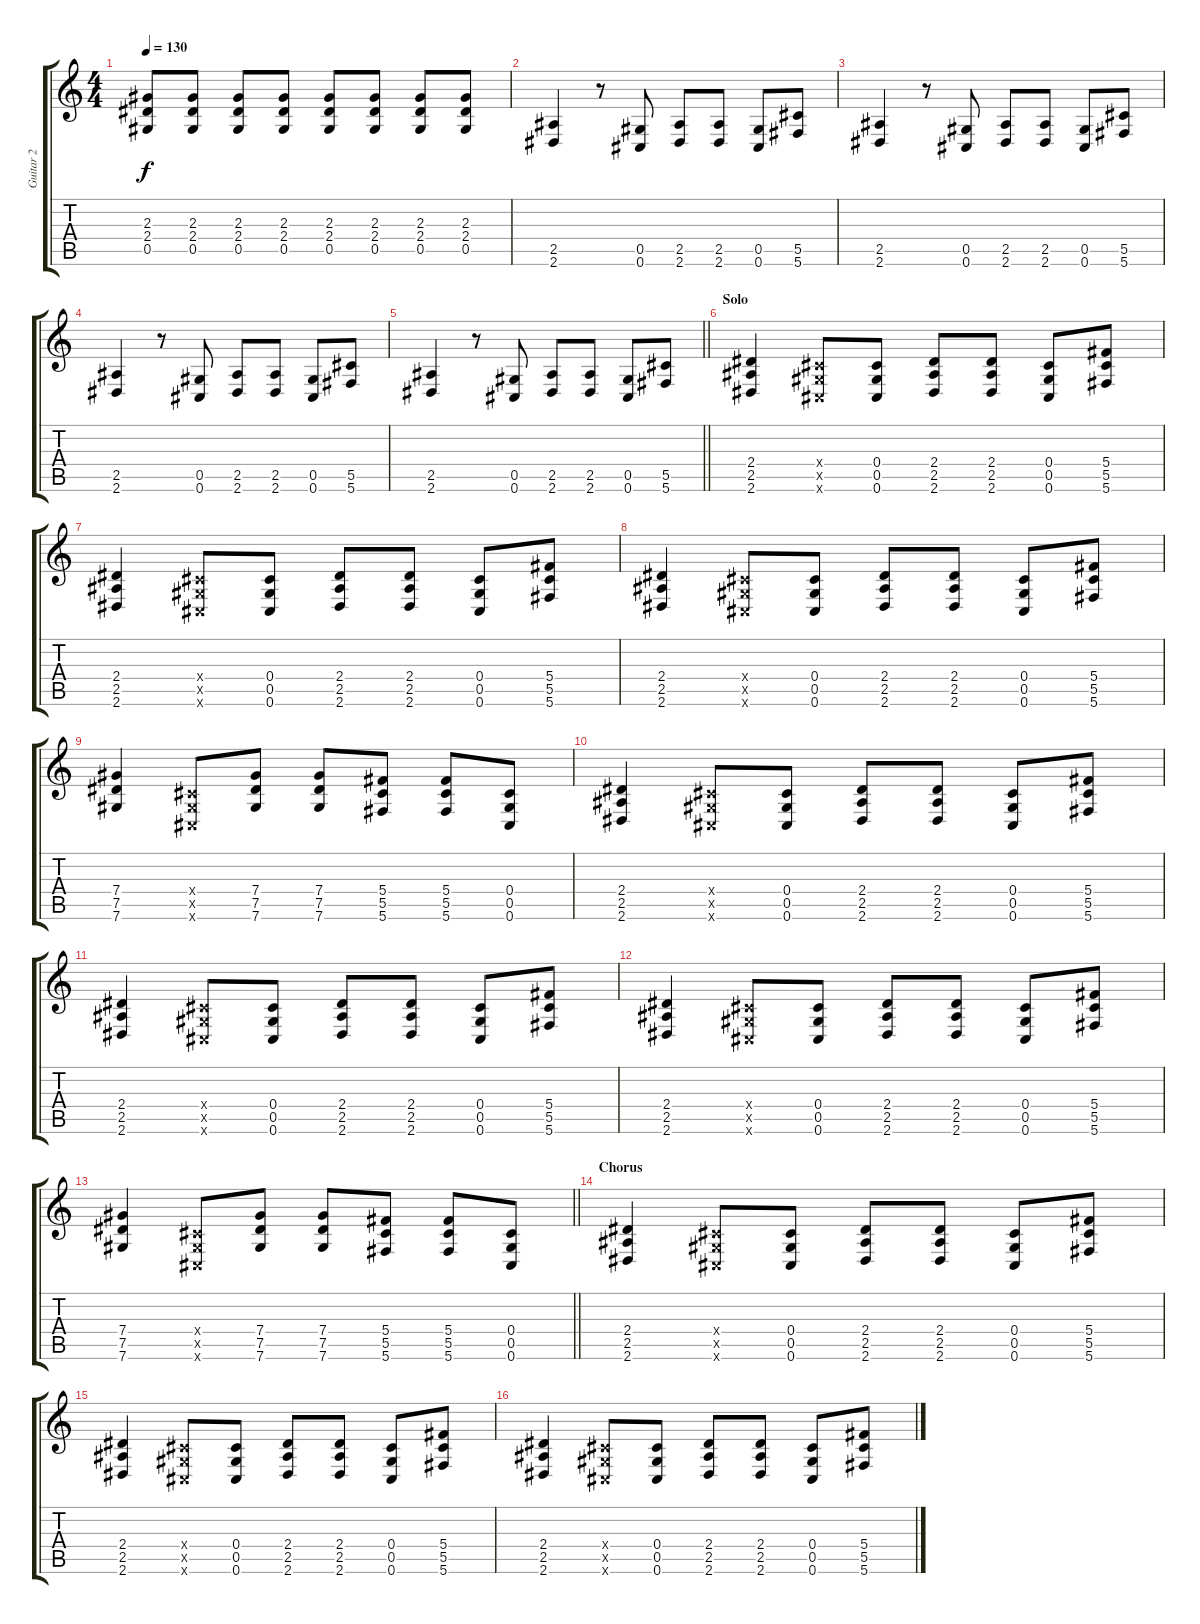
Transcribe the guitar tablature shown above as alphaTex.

\track ("Guitar 2" "Guitar 2") {instrument distortionguitar}
\staff {score tabs}
\tuning (Eb4 Bb3 Gb3 Db3 Ab2 Db2) {hide}
\ts (4 4)
\tempo 130
\clef g2
\ks c
(2.3 2.4 0.5).8{dy f} (2.3 2.4 0.5).8 (2.3 2.4 0.5).8 (2.3 2.4 0.5).8 (2.3 2.4 0.5).8 (2.3 2.4 0.5).8 (2.3 2.4 0.5).8 (2.3 2.4 0.5).8 |
(2.5 2.6).4{instrument electricguitarclean} r.8 (0.5 0.6).8 (2.5 2.6).8 (2.5 2.6).8 (0.5 0.6).8 (5.5 5.6).8 |
(2.5 2.6).4 r.8 (0.5 0.6).8 (2.5 2.6).8 (2.5 2.6).8 (0.5 0.6).8 (5.5 5.6).8 |
(2.5 2.6).4 r.8 (0.5 0.6).8 (2.5 2.6).8 (2.5 2.6).8 (0.5 0.6).8 (5.5 5.6).8 |
\barLineRight lightlight
(2.5 2.6).4 r.8 (0.5 0.6).8 (2.5 2.6).8 (2.5 2.6).8 (0.5 0.6).8 (5.5 5.6).8 |
\section ("" "Solo")
(2.4 2.5 2.6).4{instrument distortionguitar} (0.4{x} 0.5{x} 0.6{x}).8 (0.4 0.5 0.6).8 (2.4 2.5 2.6).8 (2.4 2.5 2.6).8 (0.4 0.5 0.6).8 (5.4 5.5 5.6).8 |
(2.4 2.5 2.6).4 (0.4{x} 0.5{x} 0.6{x}).8 (0.4 0.5 0.6).8 (2.4 2.5 2.6).8 (2.4 2.5 2.6).8 (0.4 0.5 0.6).8 (5.4 5.5 5.6).8 |
(2.4 2.5 2.6).4 (0.4{x} 0.5{x} 0.6{x}).8 (0.4 0.5 0.6).8 (2.4 2.5 2.6).8 (2.4 2.5 2.6).8 (0.4 0.5 0.6).8 (5.4 5.5 5.6).8 |
(7.4 7.5 7.6).4 (0.4{x} 0.5{x} 0.6{x}).8 (7.4 7.5 7.6).8 (7.4 7.5 7.6).8 (5.4 5.5 5.6).8 (5.4 5.5 5.6).8 (0.4 0.5 0.6).8 |
(2.4 2.5 2.6).4 (0.4{x} 0.5{x} 0.6{x}).8 (0.4 0.5 0.6).8 (2.4 2.5 2.6).8 (2.4 2.5 2.6).8 (0.4 0.5 0.6).8 (5.4 5.5 5.6).8 |
(2.4 2.5 2.6).4 (0.4{x} 0.5{x} 0.6{x}).8 (0.4 0.5 0.6).8 (2.4 2.5 2.6).8 (2.4 2.5 2.6).8 (0.4 0.5 0.6).8 (5.4 5.5 5.6).8 |
(2.4 2.5 2.6).4 (0.4{x} 0.5{x} 0.6{x}).8 (0.4 0.5 0.6).8 (2.4 2.5 2.6).8 (2.4 2.5 2.6).8 (0.4 0.5 0.6).8 (5.4 5.5 5.6).8 |
\barLineRight lightlight
(7.4 7.5 7.6).4 (0.4{x} 0.5{x} 0.6{x}).8 (7.4 7.5 7.6).8 (7.4 7.5 7.6).8 (5.4 5.5 5.6).8 (5.4 5.5 5.6).8 (0.4 0.5 0.6).8 |
\section ("" "Chorus")
(2.4 2.5 2.6).4 (0.4{x} 0.5{x} 0.6{x}).8 (0.4 0.5 0.6).8 (2.4 2.5 2.6).8 (2.4 2.5 2.6).8 (0.4 0.5 0.6).8 (5.4 5.5 5.6).8 |
(2.4 2.5 2.6).4 (0.4{x} 0.5{x} 0.6{x}).8 (0.4 0.5 0.6).8 (2.4 2.5 2.6).8 (2.4 2.5 2.6).8 (0.4 0.5 0.6).8 (5.4 5.5 5.6).8 |
(2.4 2.5 2.6).4 (0.4{x} 0.5{x} 0.6{x}).8 (0.4 0.5 0.6).8 (2.4 2.5 2.6).8 (2.4 2.5 2.6).8 (0.4 0.5 0.6).8 (5.4 5.5 5.6).8
